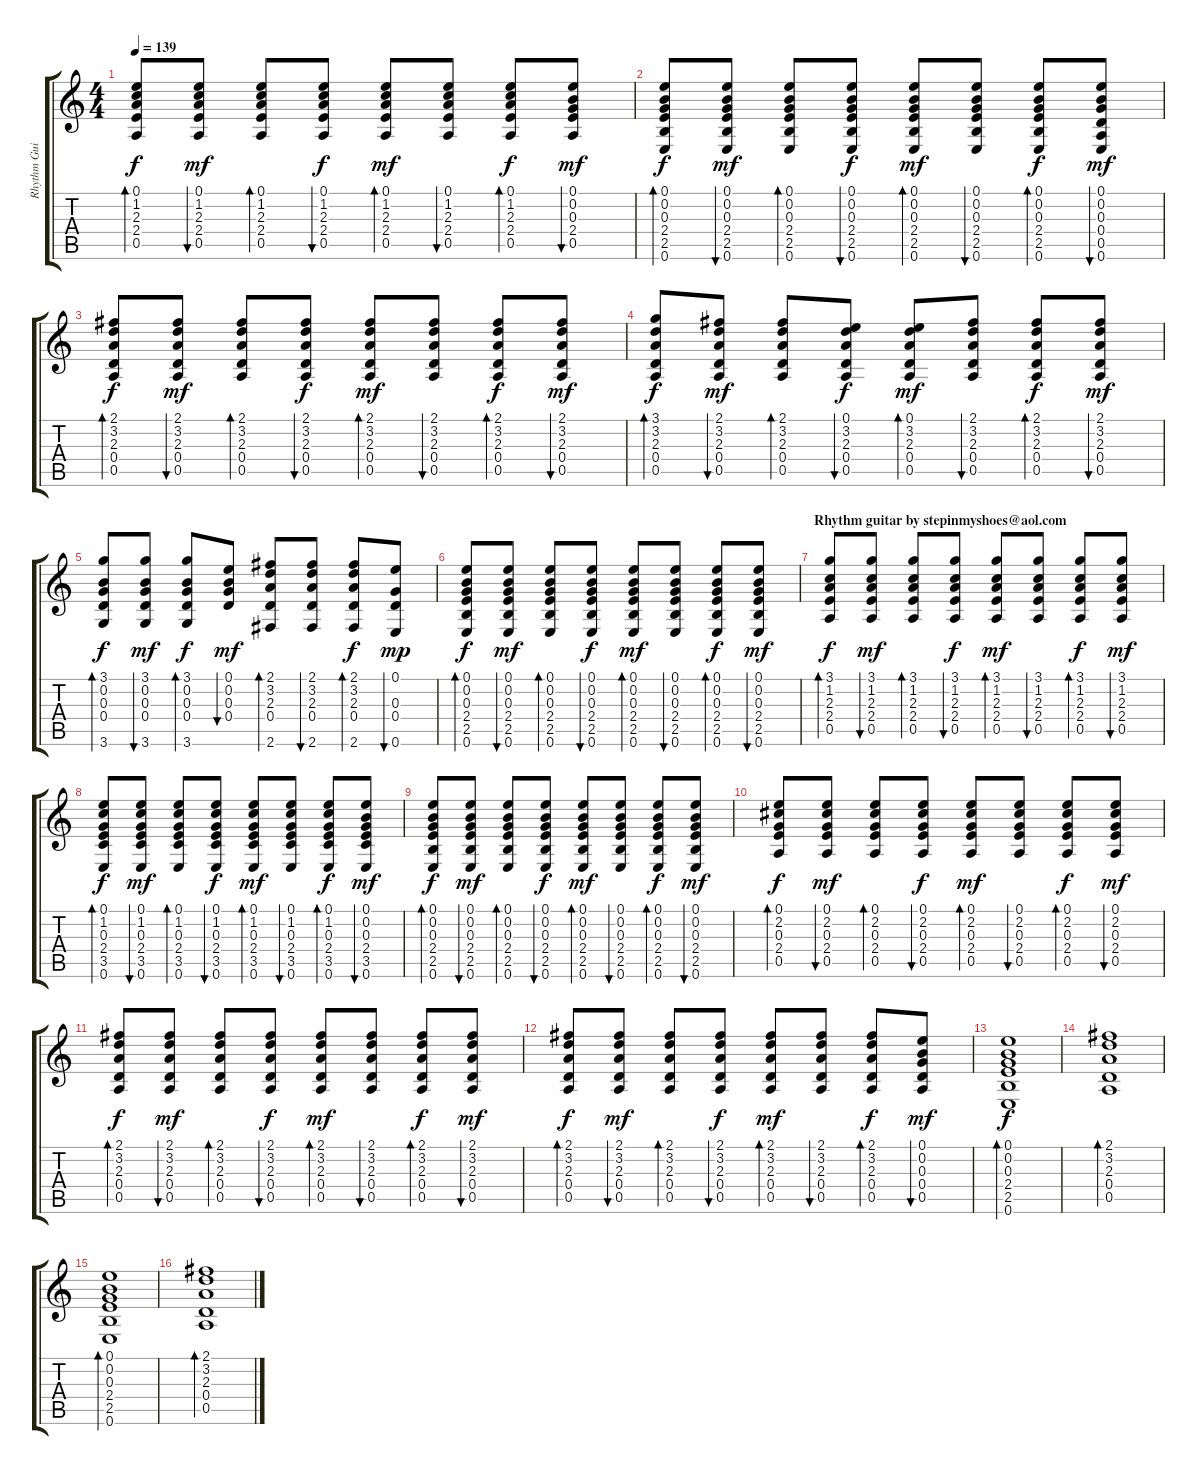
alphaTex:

\track ("Rhythm Guitar" "Rhythm Gui") {instrument acousticguitarsteel}
\staff {score tabs}
\tuning (E4 B3 G3 D3 A2 E2) {hide}
\ts (4 4)
\tempo 139
\clef g2
\ks c
(0.1 1.2 2.3 2.4 0.5).8{bd 30 dy f} (0.1 1.2 2.3 2.4 0.5).8{bu 30 dy mf} (0.1 1.2 2.3 2.4 0.5).8{bd 30} (0.1 1.2 2.3 2.4 0.5).8{bu 30 dy f} (0.1 1.2 2.3 2.4 0.5).8{bd 30 dy mf} (0.1 1.2 2.3 2.4 0.5).8{bu 30} (0.1 1.2 2.3 2.4 0.5).8{bd 30 dy f} (0.1 0.2 0.3 2.4 0.5).8{bu 30 dy mf} |
(0.1 0.2 0.3 2.4 2.5 0.6).8{bd 30 dy f} (0.1 0.2 0.3 2.4 2.5 0.6).8{bu 30 dy mf} (0.1 0.2 0.3 2.4 2.5 0.6).8{bd 30} (0.1 0.2 0.3 2.4 2.5 0.6).8{bu 30 dy f} (0.1 0.2 0.3 2.4 2.5 0.6).8{bd 30 dy mf} (0.1 0.2 0.3 2.4 2.5 0.6).8{bu 30} (0.1 0.2 0.3 2.4 2.5 0.6).8{bd 30 dy f} (0.1 0.2 0.3 0.4 0.5 0.6).8{bu 30 dy mf} |
(2.1 3.2 2.3 0.4 0.5).8{bd 30 dy f} (2.1 3.2 2.3 0.4 0.5).8{bu 30 dy mf} (2.1 3.2 2.3 0.4 0.5).8{bd 30} (2.1 3.2 2.3 0.4 0.5).8{bu 30 dy f} (2.1 3.2 2.3 0.4 0.5).8{bd 30 dy mf} (2.1 3.2 2.3 0.4 0.5).8{bu 30} (2.1 3.2 2.3 0.4 0.5).8{bd 30 dy f} (2.1 3.2 2.3 0.4 0.5).8{bu 30 dy mf} |
(3.1 3.2 2.3 0.4 0.5).8{bd 30 dy f} (2.1 3.2 2.3 0.4 0.5).8{bu 30 dy mf} (2.1 3.2 2.3 0.4 0.5).8{bd 30} (0.1 3.2 2.3 0.4 0.5).8{bu 30 dy f} (0.1 3.2 2.3 0.4 0.5).8{bd 30 dy mf} (2.1 3.2 2.3 0.4 0.5).8{bu 30} (2.1 3.2 2.3 0.4 0.5).8{bd 30 dy f} (2.1 3.2 2.3 0.4 0.5).8{bu 30 dy mf} |
(3.1 0.2 0.3 0.4 3.6).8{bd 30 dy f} (3.1 0.2 0.3 0.4 3.6).8{bu 30 dy mf} (3.1 0.2 0.3 0.4 3.6).8{bd 30 dy f} (0.1 0.2 0.3 0.4).8{bu 30 dy mf} (2.1 3.2 2.3 0.4 2.6).8{bd 30} (2.1 3.2 2.3 0.4 2.6).8{bu 30} (2.1 3.2 2.3 0.4 2.6).8{bd 30 dy f} (0.1 0.3 0.4 0.6).8{bu 30 dy mp} |
(0.1 0.2 0.3 2.4 2.5 0.6).8{bd 30 dy f} (0.1 0.2 0.3 2.4 2.5 0.6).8{bu 30 dy mf} (0.1 0.2 0.3 2.4 2.5 0.6).8{bd 30} (0.1 0.2 0.3 2.4 2.5 0.6).8{bu 30 dy f} (0.1 0.2 0.3 2.4 2.5 0.6).8{bd 30 dy mf} (0.1 0.2 0.3 2.4 2.5 0.6).8{bu 30} (0.1 0.2 0.3 2.4 2.5 0.6).8{bd 30 dy f} (0.1 0.2 0.3 2.4 2.5 0.6).8{bu 30 dy mf} |
\section ("" "Rhythm guitar by stepinmyshoes@aol.com")
(3.1 1.2 2.3 2.4 0.5).8{bd 30 dy f} (3.1 1.2 2.3 2.4 0.5).8{bu 30 dy mf} (3.1 1.2 2.3 2.4 0.5).8{bd 30} (3.1 1.2 2.3 2.4 0.5).8{bu 30 dy f} (3.1 1.2 2.3 2.4 0.5).8{bd 30 dy mf} (3.1 1.2 2.3 2.4 0.5).8{bu 30} (3.1 1.2 2.3 2.4 0.5).8{bd 30 dy f} (3.1 1.2 2.3 2.4 0.5).8{bu 30 dy mf} |
(0.1 1.2 0.3 2.4 3.5 0.6).8{bd 30 dy f} (0.1 1.2 0.3 2.4 3.5 0.6).8{bu 30 dy mf} (0.1 1.2 0.3 2.4 3.5 0.6).8{bd 30} (0.1 1.2 0.3 2.4 3.5 0.6).8{bu 30 dy f} (0.1 1.2 0.3 2.4 3.5 0.6).8{bd 30 dy mf} (0.1 1.2 0.3 2.4 3.5 0.6).8{bu 30} (0.1 1.2 0.3 2.4 3.5 0.6).8{bd 30 dy f} (0.1 0.2 0.3 2.4 3.5 0.6).8{bu 30 dy mf} |
(0.1 0.2 0.3 2.4 2.5 0.6).8{bd 30 dy f} (0.1 0.2 0.3 2.4 2.5 0.6).8{bu 30 dy mf} (0.1 0.2 0.3 2.4 2.5 0.6).8{bd 30} (0.1 0.2 0.3 2.4 2.5 0.6).8{bu 30 dy f} (0.1 0.2 0.3 2.4 2.5 0.6).8{bd 30 dy mf} (0.1 0.2 0.3 2.4 2.5 0.6).8{bu 30} (0.1 0.2 0.3 2.4 2.5 0.6).8{bd 30 dy f} (0.1 0.2 0.3 2.4 2.5 0.6).8{bu 30 dy mf} |
(0.1 2.2 0.3 2.4 0.5).8{bd 30 dy f} (0.1 2.2 0.3 2.4 0.5).8{bu 30 dy mf} (0.1 2.2 0.3 2.4 0.5).8{bd 30} (0.1 2.2 0.3 2.4 0.5).8{bu 30 dy f} (0.1 2.2 0.3 2.4 0.5).8{bd 30 dy mf} (0.1 2.2 0.3 2.4 0.5).8{bu 30} (0.1 2.2 0.3 2.4 0.5).8{bd 30 dy f} (0.1 2.2 0.3 2.4 0.5).8{bu 30 dy mf} |
(2.1 3.2 2.3 0.4 0.5).8{bd 30 dy f} (2.1 3.2 2.3 0.4 0.5).8{bu 30 dy mf} (2.1 3.2 2.3 0.4 0.5).8{bd 30} (2.1 3.2 2.3 0.4 0.5).8{bu 30 dy f} (2.1 3.2 2.3 0.4 0.5).8{bd 30 dy mf} (2.1 3.2 2.3 0.4 0.5).8{bu 30} (2.1 3.2 2.3 0.4 0.5).8{bd 30 dy f} (2.1 3.2 2.3 0.4 0.5).8{bu 30 dy mf} |
(2.1 3.2 2.3 0.4 0.5).8{bd 30 dy f} (2.1 3.2 2.3 0.4 0.5).8{bu 30 dy mf} (2.1 3.2 2.3 0.4 0.5).8{bd 30} (2.1 3.2 2.3 0.4 0.5).8{bu 30 dy f} (2.1 3.2 2.3 0.4 0.5).8{bd 30 dy mf} (2.1 3.2 2.3 0.4 0.5).8{bu 30} (2.1 3.2 2.3 0.4 0.5).8{bd 30 dy f} (0.1 0.2 0.3 0.4 0.5).8{bu 30 dy mf} |
(0.1 0.2 0.3 2.4 2.5 0.6).1{bd 30 dy f} |
(2.1 3.2 2.3 0.4 0.5).1{bd 30} |
(0.1 0.2 0.3 2.4 2.5 0.6).1{bd 30} |
(2.1 3.2 2.3 0.4 0.5).1{bd 30}
